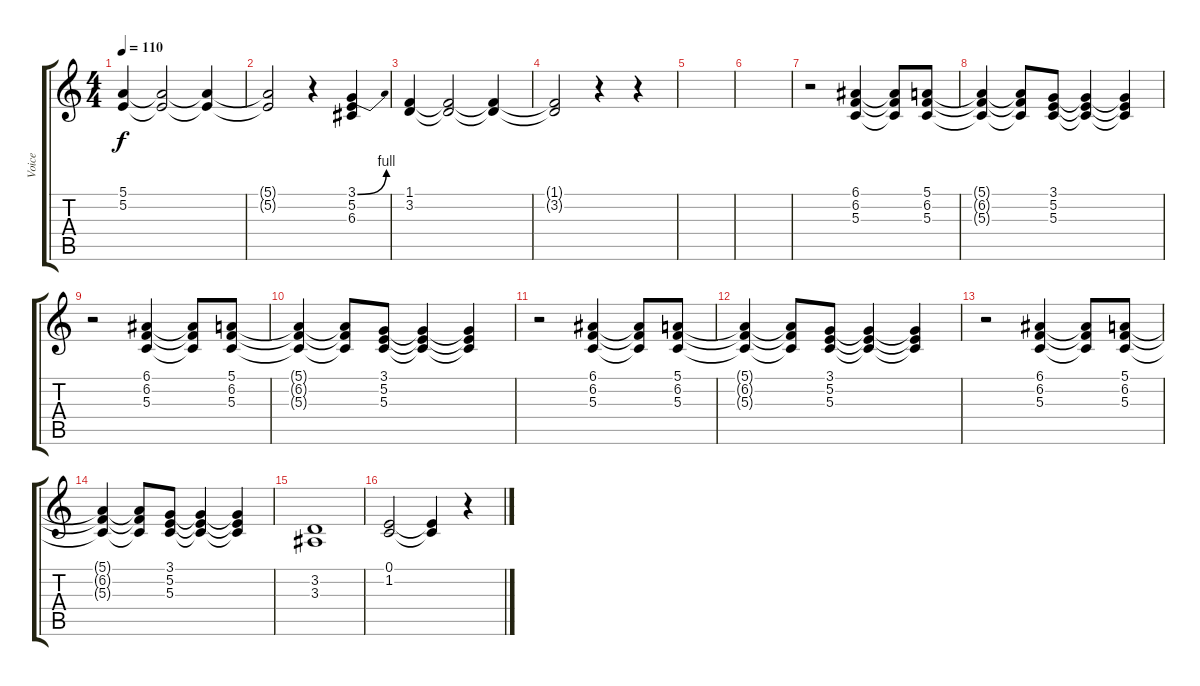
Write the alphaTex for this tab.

\track ("Voice" "Voice") {instrument voiceoohs}
\staff {score tabs}
\tuning (E4 B3 G3 D3 A2 E2) {hide}
\ts (4 4)
\tempo 110
\clef g2
\ks c
(5.1 5.2).4{dy f} (5.1{t} 5.2{t}).2 (5.1{t} 5.2{t}).4 |
(5.1{t} 5.2{t}).2 r.4 (3.1{be (bend 0 0 60 4)} 5.2 6.3).4 |
(1.1 3.2).4 (1.1{t} 3.2{t}).2 (1.1{t} 3.2{t}).4 |
(1.1{t} 3.2{t}).2 r.4 r.4 |
|
|
r.2{instrument choiraahs} (6.1 6.2 5.3).4 (6.1{t} 6.2{t} 5.3{t}).8 (5.1 6.2 5.3).8 |
(5.1{t} 6.2{t} 5.3{t}).4 (5.1{t} 6.2{t} 5.3{t}).8 (3.1 5.2 5.3).8 (3.1{t} 5.2{t} 5.3{t}).4 (3.1{t} 5.2{t} 5.3{t}).4 |
r.2 (6.1 6.2 5.3).4 (6.1{t} 6.2{t} 5.3{t}).8 (5.1 6.2 5.3).8 |
(5.1{t} 6.2{t} 5.3{t}).4 (5.1{t} 6.2{t} 5.3{t}).8 (3.1 5.2 5.3).8 (3.1{t} 5.2{t} 5.3{t}).4 (3.1{t} 5.2{t} 5.3{t}).4 |
r.2 (6.1 6.2 5.3).4 (6.1{t} 6.2{t} 5.3{t}).8 (5.1 6.2 5.3).8 |
(5.1{t} 6.2{t} 5.3{t}).4 (5.1{t} 6.2{t} 5.3{t}).8 (3.1 5.2 5.3).8 (3.1{t} 5.2{t} 5.3{t}).4 (3.1{t} 5.2{t} 5.3{t}).4 |
r.2 (6.1 6.2 5.3).4 (6.1{t} 6.2{t} 5.3{t}).8 (5.1 6.2 5.3).8 |
(5.1{t} 6.2{t} 5.3{t}).4 (5.1{t} 6.2{t} 5.3{t}).8 (3.1 5.2 5.3).8 (3.1{t} 5.2{t} 5.3{t}).4 (3.1{t} 5.2{t} 5.3{t}).4 |
(3.2 3.3).1 |
(0.1 1.2).2 (0.1{t} 1.2{t}).4 r.4
